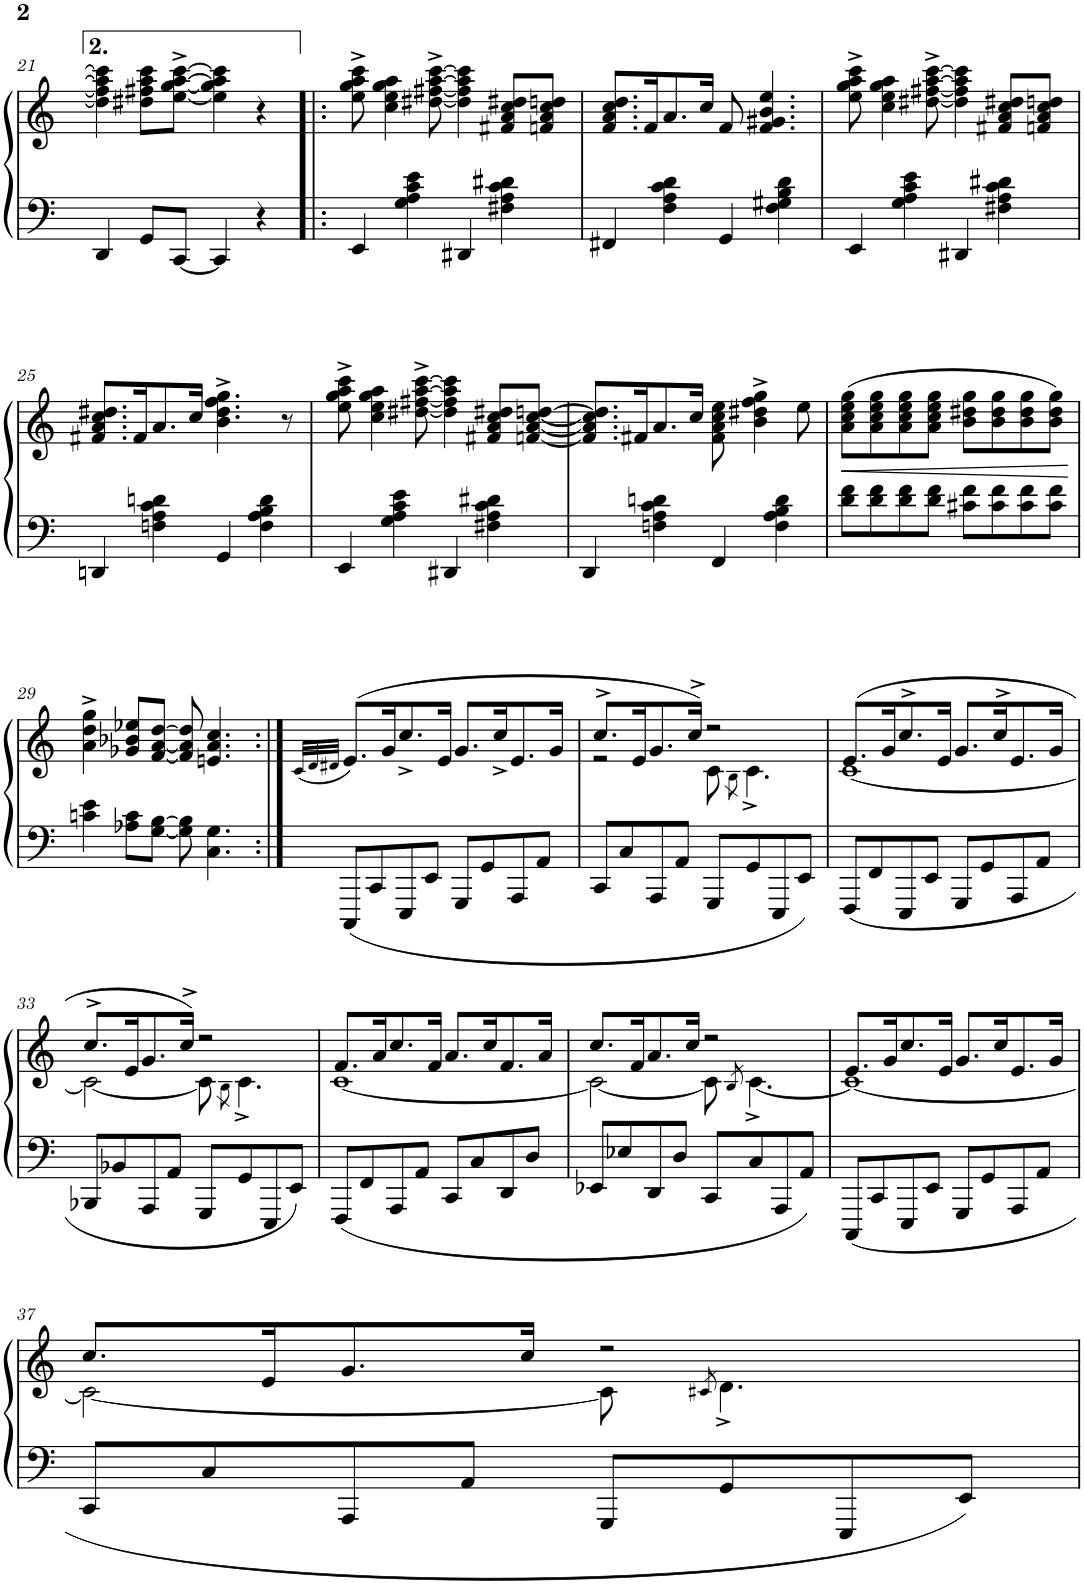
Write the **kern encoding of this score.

**kern	**kern	**dynam
*part1	*part1	*part1
*staff2	*staff1	*staff1/2
*I"Piano	*	*
*I'Pno.	*	*
!!LO:PB:g=z
*clefF4	*clefG2	*
*k[]	*k[]	*
*M2/2	*M2/2	*
*met(c|)	*met(c|)	*
=21	=21	=21
.	[1qdd [1qff [1qaa [1qccc	.
4DD/	4dd\] 4ff\] 4aa\] 4ccc\]	.
8GG/L	8dd#X\ 8ff#X\ 8aa\ 8ccc\L	.
[8CC/J	[8ee\^ [8gg\^ [8aa\^ [8ccc\^J	.
4CC/]	4ee\] 4gg\] 4aa\] 4ccc\]	.
4r	4r	.
=22!|:	=22!|:	=22!|:
4EE/	8ee\^ 8gg\^ 8aa\^ 8ccc\^	.
.	4cc\ 4ee\ 4gg\ 4aa\	.
4G\ 4A\ 4c\ 4e\	.	.
.	[8dd#X\^ [8ff#X\^ [8aa\^ [8ccc\^	.
4DD#X/	4dd#\] 4ff#\] 4aa\] 4ccc\]	.
4F#X\ 4A\ 4c\ 4d#X\	8f#X/ 8a/ 8cc/ 8dd#X/L	.
.	8fn/ 8a/ 8cc/ 8ddn/J	.
=23	=23	=23
4FF#X/	8.f/ 8.a/ 8.cc/ 8.dd/L	.
.	16f/K	.
4F\ 4A\ 4c\ 4d\	8.a/	.
.	16cc/Jk	.
4GG/	8f/	.
.	4.f/ 4.g#X/ 4.b/ 4.ee/	.
4F\ 4G#X\ 4B\ 4d\	.	.
=24	=24	=24
4EE/	8ee\^ 8gg\^ 8aa\^ 8ccc\^	.
.	4cc\ 4ee\ 4gg\ 4aa\	.
4G\ 4A\ 4c\ 4e\	.	.
.	[8dd#X\^ [8ff#X\^ [8aa\^ [8ccc\^	.
4DD#X/	4dd#\] 4ff#\] 4aa\] 4ccc\]	.
4F#X\ 4A\ 4c\ 4d#X\	8f#X/ 8a/ 8cc/ 8dd#X/L	.
.	8fn/ 8a/ 8cc/ 8ddn/J	.
!!LO:LB:g=z
=25	=25	=25
4DDn/	8.f#X/ 8.a/ 8.cc/ 8.dd#X/L	.
.	16f#/K	.
4Fn\ 4A\ 4c\ 4dn\	8.a/	.
.	16cc/Jk	.
4GG/	4.b\^ 4.dd#\^ 4.ff\^ 4.gg\^	.
4F\ 4A\ 4B\ 4d\	.	.
.	8r	.
=26	=26	=26
4EE/	8ee\^ 8gg\^ 8aa\^ 8ccc\^	.
.	4cc\ 4ee\ 4gg\ 4aa\	.
4G\ 4A\ 4c\ 4e\	.	.
.	[8dd#X\^ [8ff#X\^ [8aa\^ [8ccc\^	.
4DD#X/	4dd#\] 4ff#\] 4aa\] 4ccc\]	.
4F#X\ 4A\ 4c\ 4d#X\	8f#X/ 8a/ 8cc/ 8dd#X/L	.
.	[8fn/ [8a/ [8cc/ [8ddn/J	.
=27	=27	=27
4DD/	8.f/] 8.a/] 8.cc/] 8.dd/]L	.
.	16f#X/K	.
4Fn\ 4A\ 4c\ 4dn\	8.a/	.
.	16cc/Jk	.
4FF/	8f#\ 8a\ 8cc\ 8ee\	.
.	4b\^ 4dd#X\^ 4ff\^ 4gg\^	.
4F\ 4A\ 4B\ 4d\	.	.
.	8ee\	.
=28	=28	=28
!	!	!LO:HP:b
8d\ 8f\L	(8a\ 8cc\ 8ee\ 8gg\L	<
8d\ 8f\	8a\ 8cc\ 8ee\ 8gg\	.
8d\ 8f\	8a\ 8cc\ 8ee\ 8gg\	.
8d\ 8f\J	8a\ 8cc\ 8ee\ 8gg\J	.
8c#X\ 8f\L	8b\ 8dd#X\ 8gg\L	.
8c#\ 8f\	8b\ 8dd#\ 8gg\	.
8c#\ 8f\	8b\ 8dd#\ 8gg\	.
8c#\ 8f\J	8b\ 8dd#\ 8gg\J)	.
.	.	[
!!LO:LB:g=z
=29	=29	=29
4cn\ 4e\	4a\^ 4dd\^ 4gg\^	.
8A-X\ 8c\L	8g-X/ 8b-X/ 8ee-X/L	.
[8G\ [8B\J	[8f/ [8a/ [8dd/J	.
8G\] 8B\]	8f/] 8a/] 8dd/]	.
4.C\ 4.G\	4.en/ 4.a/ 4.cc/	.
=30:|!	=30:|!	=30:|!
.	(32qc/LLL	.
.	32qd/	.
.	32qd#X/JJJ	.
8CCC/L	(8.e/L)	.
8CC/	.	.
.	16g/K	.
8EEE/	8.cc^/	.
8EE/J	.	.
.	16e/Jk	.
8GGG/L	8.g/L	.
8GG/	.	.
.	16cc^/K	.
8AAA/	8.e/	.
8AA/J	.	.
.	16g/Jk	.
=31	=31	=31
*	*^	*
8CC/L	8.cc^/L	2r	.
8C/	.	.	.
.	16e/K	.	.
8AAA/	8.g/	.	.
8AA/J	.	.	.
.	16cc^/Jk)	.	.
8GGG/L	2r	8c\	.
.	.	8qB\	.
8GG/	.	4.c^\	.
8EEE/	.	.	.
8EE/J	.	.	.
=32	=32	=32	=32
8FFF/L	(8.e/L	[1c	.
8FF/	.	.	.
.	16g/K	.	.
8EEE/	8.cc^/	.	.
8EE/J	.	.	.
.	16e/Jk	.	.
8GGG/L	8.g/L	.	.
8GG/	.	.	.
.	16cc^/K	.	.
8AAA/	8.e/	.	.
8AA/J	.	.	.
.	16g/Jk	.	.
!!LO:LB:g=z	!!
=33	=33	=33	=33
8BBB-X/L	8.cc^/L	2c\_	.
8BB-X/	.	.	.
.	16e/K	.	.
8AAA/	8.g/	.	.
8AA/J	.	.	.
.	16cc^/Jk)	.	.
8GGG/L	2r	8c\]	.
.	.	8qB\	.
8GG/	.	4.c^\	.
8EEE/	.	.	.
8EE/J	.	.	.
=34	=34	=34	=34
8FFF/L	8.f/L	[1c	.
8FF/	.	.	.
.	16a/K	.	.
8AAA/	8.cc/	.	.
8AA/J	.	.	.
.	16f/Jk	.	.
8CC/L	8.a/L	.	.
8C/	.	.	.
.	16cc/K	.	.
8DD/	8.f/	.	.
8D/J	.	.	.
.	16a/Jk	.	.
=35	=35	=35	=35
8EE-X/L	8.cc/L	2c\_	.
8E-X/	.	.	.
.	16f/K	.	.
8DD/	8.a/	.	.
8D/J	.	.	.
.	16cc/Jk	.	.
8CC/L	2r	8c\]	.
.	.	8qB/	.
8C/	.	[4.c^\	.
8AAA/	.	.	.
8AA/J	.	.	.
=36	=36	=36	=36
8CCC/L	8.e/L	1c_	.
8CC/	.	.	.
.	16g/K	.	.
8EEE/	8.cc/	.	.
8EE/J	.	.	.
.	16e/Jk	.	.
8GGG/L	8.g/L	.	.
8GG/	.	.	.
.	16cc/K	.	.
8AAA/	8.e/	.	.
8AA/J	.	.	.
.	16g/Jk	.	.
!!LO:LB:g=z	!!
=37	=37	=37	=37
8CC/L	8.cc/L	2c\_	.
8C/	.	.	.
.	16e/K	.	.
8AAA/	8.g/	.	.
8AA/J	.	.	.
.	16cc/Jk	.	.
8GGG/L	2r	8c\]	.
.	.	8qc#X/	.
8GG/	.	4.d^\	.
8EEE/	.	.	.
8EE/J	.	.	.
*	*v	*v	*
=	=	=
*-	*-	*-
